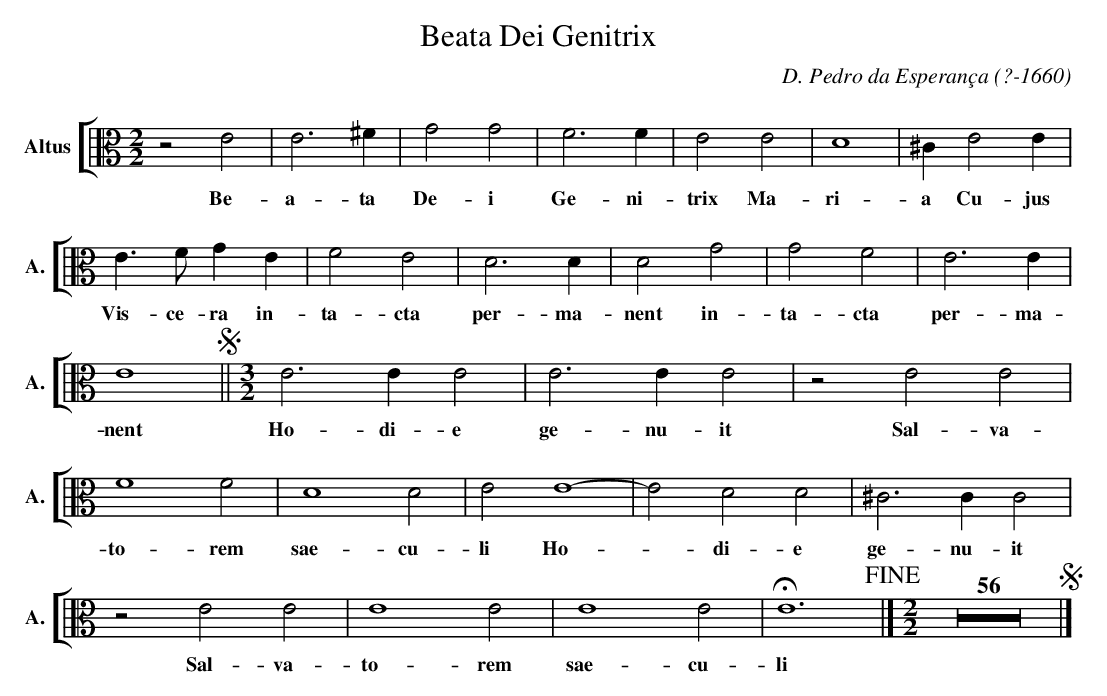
X:1
T:Beata Dei Genitrix
C:D. Pedro da Esperan\,ca (?-1660)
M:2/2
L:1/2
K:C
V: 6 clef=alto name="Altus" sname="A."
%%staves [ 6 ]
   zE| E>^F| GG|F>F| EE|D2|^C/EE/ | E/> F/ G/ E/ | FE | D>D| DG|GF|E>E|E2 !segno!|| \
w:Be-a-ta De-i Ge-ni-trix Ma-ri-a Cu-jus Vis-ce-ra in-ta-cta per-ma-nent in-ta-cta per-ma-nent
   [M:3/2]E>EE|E>EE|zEE|F2F|D2D|EE2-|EDD|^C>CC|zEE|E2E|E2E|!fermata!E3 !fine!|] \
w: Ho-di-e ge-nu-it Sal-va-to-rem sae-cu-li Ho--di-e ge-nu-it Sal-va-to-rem sae-cu-li
   [M:2/2] Z56 !segno! |] \
